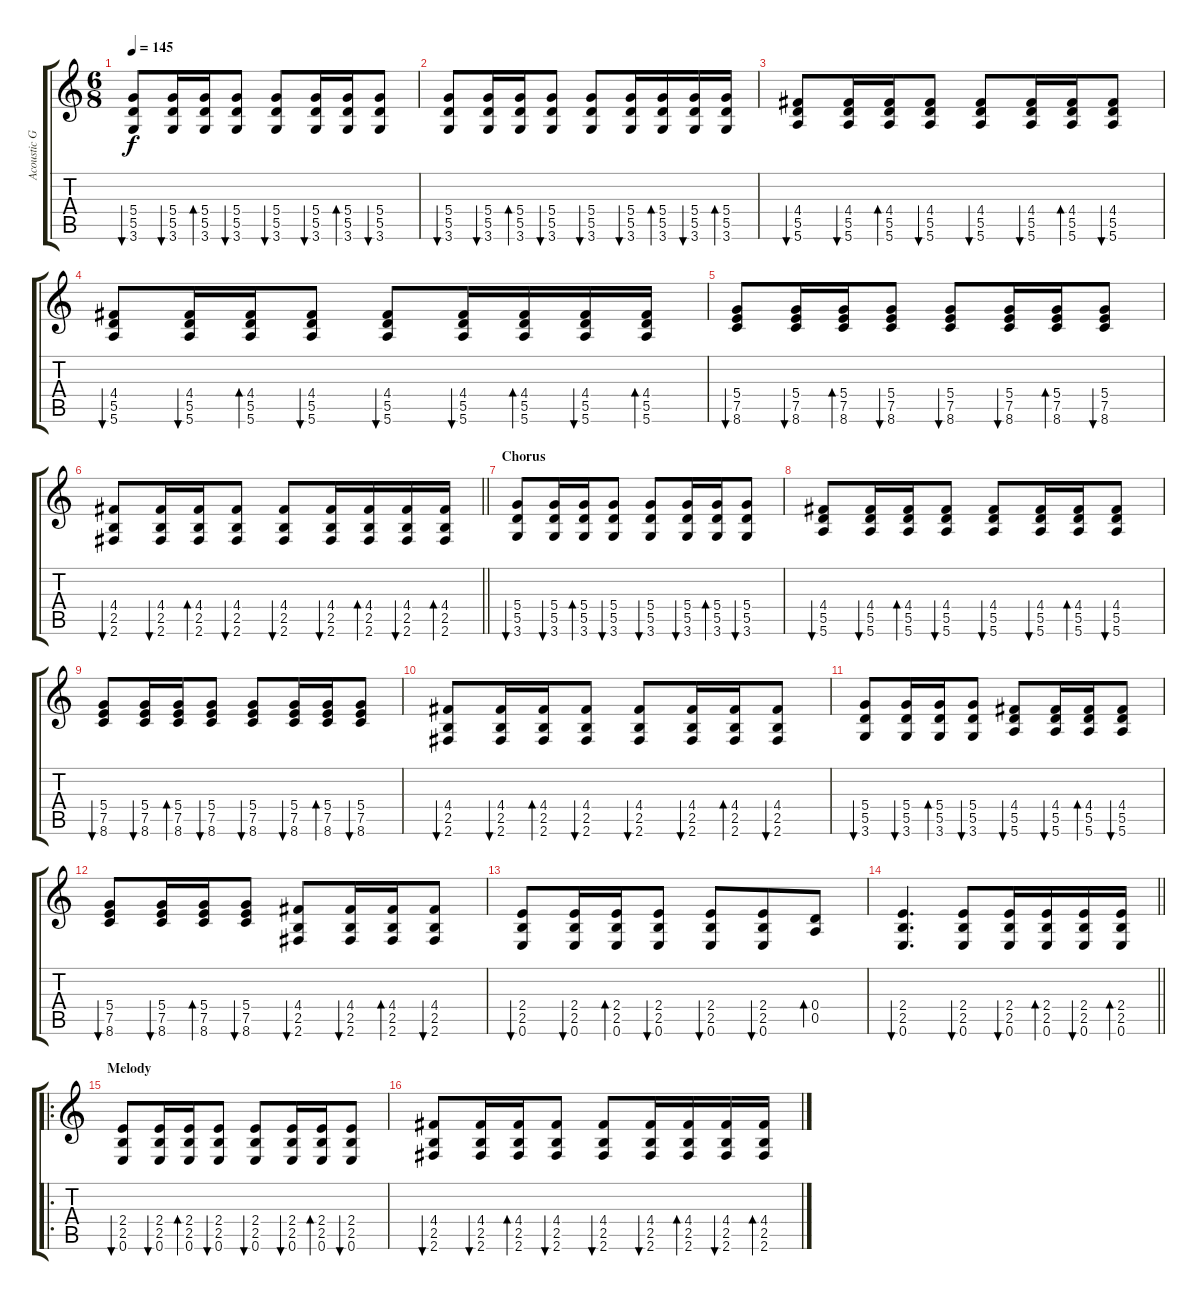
\track ("Acoustic Guitar" "Acoustic G") {instrument acousticguitarsteel}
\staff {score tabs}
\tuning (E4 B3 G3 D3 A2 E2) {hide}
\ts (6 8)
\tempo 145
\clef g2
\ks c
(5.4 5.5 3.6).8{bu 240 dy f} (5.4 5.5 3.6).16{bu 240} (5.4 5.5 3.6).16{bd 240} (5.4 5.5 3.6).8{bu 240} (5.4 5.5 3.6).8{bu 240} (5.4 5.5 3.6).16{bu 240} (5.4 5.5 3.6).16{bd 240} (5.4 5.5 3.6).8{bu 240} |
(5.4 5.5 3.6).8{bu 240} (5.4 5.5 3.6).16{bu 240} (5.4 5.5 3.6).16{bd 240} (5.4 5.5 3.6).8{bu 240} (5.4 5.5 3.6).8{bu 240} (5.4 5.5 3.6).16{bu 240} (5.4 5.5 3.6).16{bd 240} (5.4 5.5 3.6).16{bu 240} (5.4 5.5 3.6).16{bd 240} |
(4.4 5.5 5.6).8{bu 240} (4.4 5.5 5.6).16{bu 240} (4.4 5.5 5.6).16{bd 240} (4.4 5.5 5.6).8{bu 240} (4.4 5.5 5.6).8{bu 240} (4.4 5.5 5.6).16{bu 240} (4.4 5.5 5.6).16{bd 240} (4.4 5.5 5.6).8{bu 240} |
(4.4 5.5 5.6).8{bu 240} (4.4 5.5 5.6).16{bu 240} (4.4 5.5 5.6).16{bd 240} (4.4 5.5 5.6).8{bu 240} (4.4 5.5 5.6).8{bu 240} (4.4 5.5 5.6).16{bu 240} (4.4 5.5 5.6).16{bd 240} (4.4 5.5 5.6).16{bu 240} (4.4 5.5 5.6).16{bd 240} |
(5.4 7.5 8.6).8{bu 240} (5.4 7.5 8.6).16{bu 240} (5.4 7.5 8.6).16{bd 240} (5.4 7.5 8.6).8{bu 240} (5.4 7.5 8.6).8{bu 240} (5.4 7.5 8.6).16{bu 240} (5.4 7.5 8.6).16{bd 240} (5.4 7.5 8.6).8{bu 240} |
\barLineRight lightlight
(4.4 2.5 2.6).8{bu 240} (4.4 2.5 2.6).16{bu 240} (4.4 2.5 2.6).16{bd 240} (4.4 2.5 2.6).8{bu 240} (4.4 2.5 2.6).8{bu 240} (4.4 2.5 2.6).16{bu 240} (4.4 2.5 2.6).16{bd 240} (4.4 2.5 2.6).16{bu 240} (4.4 2.5 2.6).16{bd 240} |
\section ("" "Chorus")
(5.4 5.5 3.6).8{bu 240} (5.4 5.5 3.6).16{bu 240} (5.4 5.5 3.6).16{bd 240} (5.4 5.5 3.6).8{bu 240} (5.4 5.5 3.6).8{bu 240} (5.4 5.5 3.6).16{bu 240} (5.4 5.5 3.6).16{bd 240} (5.4 5.5 3.6).8{bu 240} |
(4.4 5.5 5.6).8{bu 240} (4.4 5.5 5.6).16{bu 240} (4.4 5.5 5.6).16{bd 240} (4.4 5.5 5.6).8{bu 240} (4.4 5.5 5.6).8{bu 240} (4.4 5.5 5.6).16{bu 240} (4.4 5.5 5.6).16{bd 240} (4.4 5.5 5.6).8{bu 240} |
(5.4 7.5 8.6).8{bu 240} (5.4 7.5 8.6).16{bu 240} (5.4 7.5 8.6).16{bd 240} (5.4 7.5 8.6).8{bu 240} (5.4 7.5 8.6).8{bu 240} (5.4 7.5 8.6).16{bu 240} (5.4 7.5 8.6).16{bd 240} (5.4 7.5 8.6).8{bu 240} |
(4.4 2.5 2.6).8{bu 240} (4.4 2.5 2.6).16{bu 240} (4.4 2.5 2.6).16{bd 240} (4.4 2.5 2.6).8{bu 240} (4.4 2.5 2.6).8{bu 240} (4.4 2.5 2.6).16{bu 240} (4.4 2.5 2.6).16{bd 240} (4.4 2.5 2.6).8{bu 240} |
(5.4 5.5 3.6).8{bu 240} (5.4 5.5 3.6).16{bu 240} (5.4 5.5 3.6).16{bd 240} (5.4 5.5 3.6).8{bu 240} (4.4 5.5 5.6).8{bu 240} (4.4 5.5 5.6).16{bu 240} (4.4 5.5 5.6).16{bd 240} (4.4 5.5 5.6).8{bu 240} |
(5.4 7.5 8.6).8{bu 240} (5.4 7.5 8.6).16{bu 240} (5.4 7.5 8.6).16{bd 240} (5.4 7.5 8.6).8{bu 240} (4.4 2.5 2.6).8{bu 240} (4.4 2.5 2.6).16{bu 240} (4.4 2.5 2.6).16{bd 240} (4.4 2.5 2.6).8{bu 240} |
(2.4 2.5 0.6).8{bu 240} (2.4 2.5 0.6).16{bu 240} (2.4 2.5 0.6).16{bd 240} (2.4 2.5 0.6).8{bu 240} (2.4 2.5 0.6).8{bu 240} (2.4 2.5 0.6).8{bu 240} (0.4 0.5).8{bd 240} |
\barLineRight lightlight
(2.4 2.5 0.6).4{d bu 240} (2.4 2.5 0.6).8{bu 240} (2.4 2.5 0.6).16{bu 240} (2.4 2.5 0.6).16{bd 240} (2.4 2.5 0.6).16{bu 240} (2.4 2.5 0.6).16{bd 240} |
\ro
\section ("" "Melody")
(2.4 2.5 0.6).8{bu 240} (2.4 2.5 0.6).16{bu 240} (2.4 2.5 0.6).16{bd 240} (2.4 2.5 0.6).8{bu 240} (2.4 2.5 0.6).8{bu 240} (2.4 2.5 0.6).16{bu 240} (2.4 2.5 0.6).16{bd 240} (2.4 2.5 0.6).8{bu 240} |
(4.4 2.5 2.6).8{bu 240} (4.4 2.5 2.6).16{bu 240} (4.4 2.5 2.6).16{bd 240} (4.4 2.5 2.6).8{bu 240} (4.4 2.5 2.6).8{bu 240} (4.4 2.5 2.6).16{bu 240} (4.4 2.5 2.6).16{bd 240} (4.4 2.5 2.6).16{bu 240} (4.4 2.5 2.6).16{bd 240}
